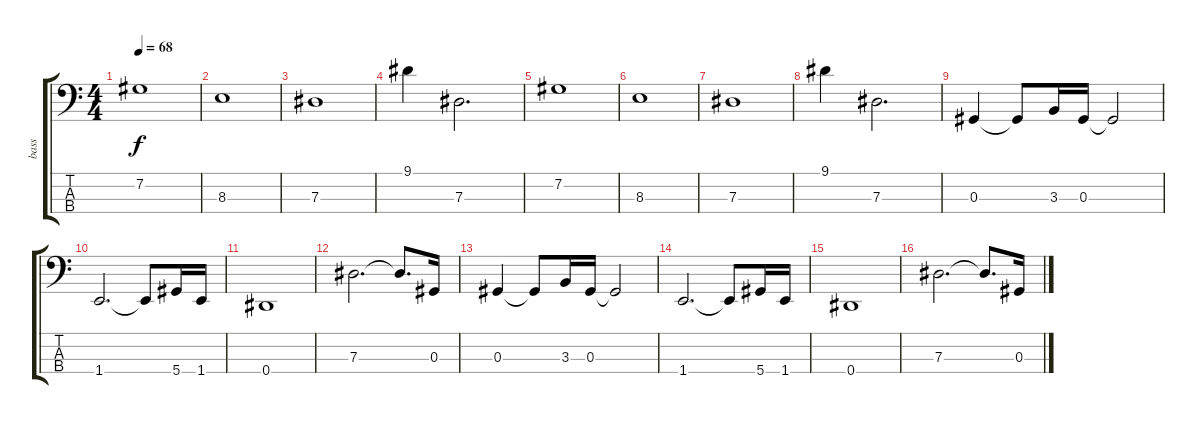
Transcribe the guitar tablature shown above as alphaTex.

\track ("bass" "bass") {instrument electricbassfinger}
\staff {score tabs}
\tuning (Gb2 Db2 Ab1 Eb1) {hide}
\ts (4 4)
\tempo 68
\clef f4
\ks c
7.2.1{dy f instrument electricbassfinger} |
8.3.1 |
7.3.1 |
9.1.4 7.3.2{d} |
7.2.1 |
8.3.1 |
7.3.1 |
9.1.4 7.3.2{d} |
0.3.4 0.3{t}.8 3.3.16 0.3.16 0.3{t}.2 |
1.4.2{d} 1.4{t}.8 5.4.16 1.4.16 |
0.4.1 |
7.3.2{d} 7.3{t}.8{d} 0.3.16 |
0.3.4 0.3{t}.8 3.3.16 0.3.16 0.3{t}.2 |
1.4.2{d} 1.4{t}.8 5.4.16 1.4.16 |
0.4.1 |
7.3.2{d} 7.3{t}.8{d} 0.3.16
